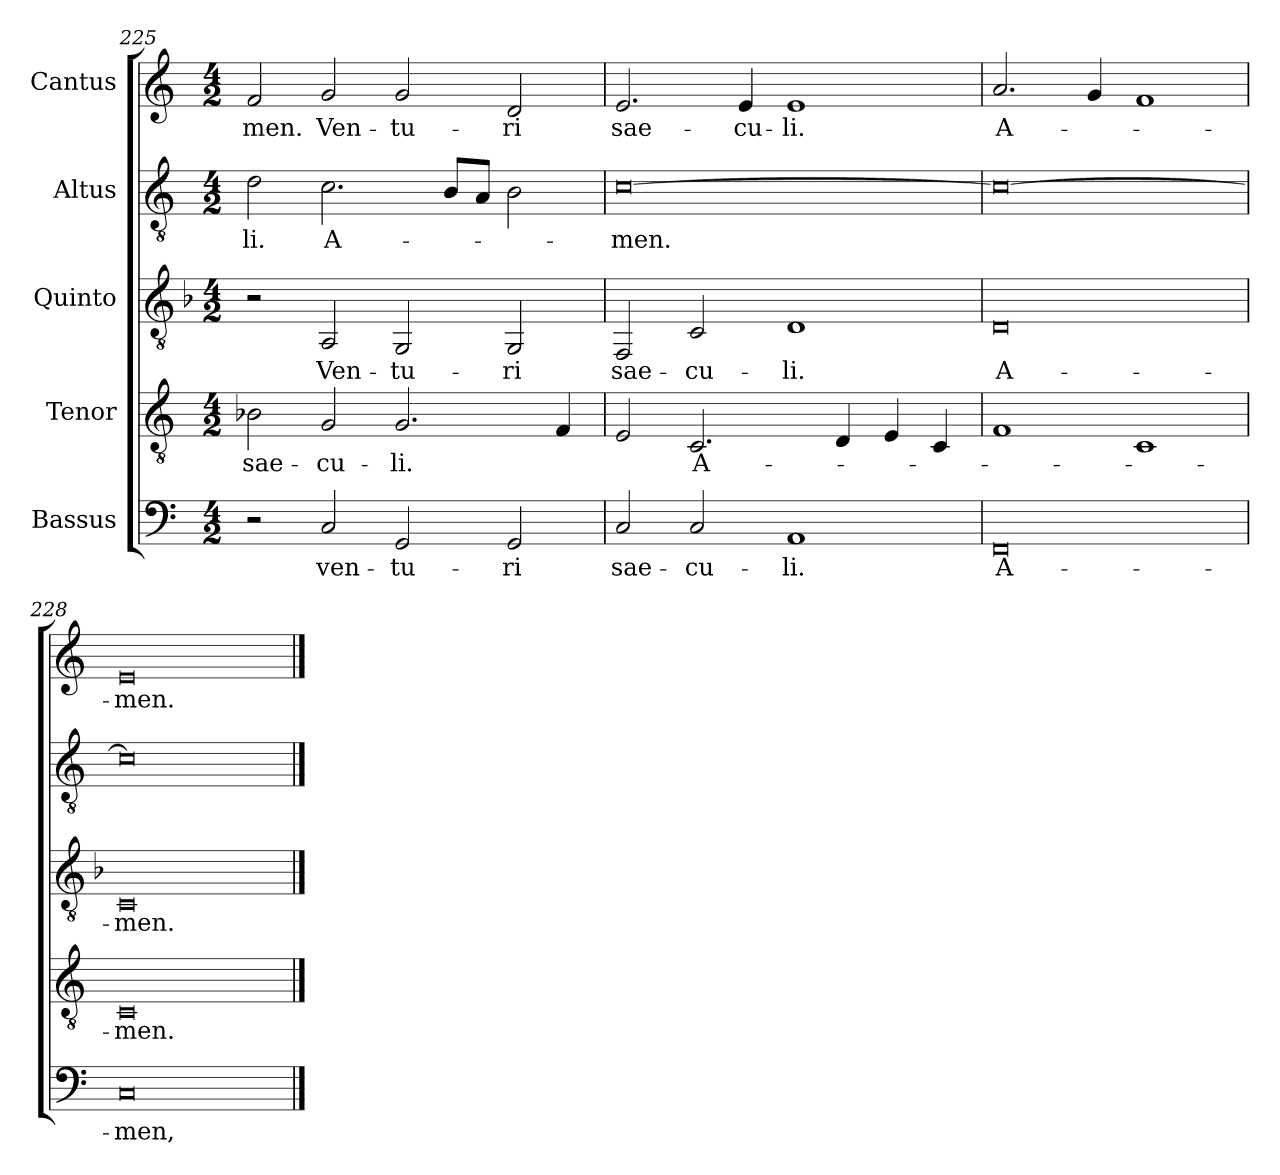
**kern	**text	**kern	**text	**kern	**text	**kern	**text	**kern	**text
*part5	*part5	*part4	*part4	*part3	*part3	*part2	*part2	*part1	*part1
*staff5	*staff5	*staff4	*staff4	*staff3	*staff3	*staff2	*staff2	*staff1	*staff1
*I"Bassus	*	*I"Tenor	*	*I"Quinto	*	*I"Altus	*	*I"Cantus	*
*clefF4	*	*clefGv2	*	*clefGv2	*	*clefGv2	*	*clefG2	*
*	*	*	*	*ITrd-4c-7	*	*	*	*	*
*k[]	*	*k[]	*	*k[]	*	*k[]	*	*k[]	*
*C:	*	*C:	*	*C:	*	*C:	*	*C:	*
*M4/2	*	*M4/2	*	*M4/2	*	*M4/2	*	*M4/2	*
=225	=225	=225	=225	=225	=225	=225	=225	=225	=225
!	!	!	!LO:LY:b:color=#000000	!	!	!	!	!	!
!	!	!	!	!	!	!	!LO:LY:b:color=#000000	!	!
!	!	!	!	!	!	!	!	!	!LO:LY:b:color=#000000
2r	.	2B-Xi\	sae-	2r	.	2di\	-li.	2fi/	-men.
!	!LO:LY:b:color=#000000	!	!	!	!	!	!	!	!
!	!	!	!LO:LY:b:color=#000000	!	!	!	!	!	!
!	!	!	!	!	!LO:LY:b:color=#000000	!	!	!	!
!	!	!	!	!	!	!	!LO:LY:b:color=#000000	!	!
!	!	!	!	!	!	!	!	!	!LO:LY:b:color=#000000
2Ci/	ven-	2Gi/	-cu-	2Ei/	Ven-	2.ci\	A-	2gi/	Ven-
!	!LO:LY:b:color=#000000	!	!	!	!	!	!	!	!
!	!	!	!LO:LY:b:color=#000000	!	!	!	!	!	!
!	!	!	!	!	!LO:LY:b:color=#000000	!	!	!	!
!	!	!	!	!	!	!	!	!	!LO:LY:b:color=#000000
2GGi/	-tu-	2.Gi/	-li.	2Di/	-tu-	.	.	2gi/	-tu-
.	.	.	.	.	.	8Bi/L	.	.	.
.	.	.	.	.	.	8Ai/J	.	.	.
!	!LO:LY:b:color=#000000	!	!	!	!	!	!	!	!
!	!	!	!	!	!LO:LY:b:color=#000000	!	!	!	!
!	!	!	!	!	!	!	!	!	!LO:LY:b:color=#000000
2GGi/	-ri	.	.	2Di/	-ri	2Bi\	.	2di/	-ri
.	.	4Fi/	.	.	.	.	.	.	.
=226	=226	=226	=226	=226	=226	=226	=226	=226	=226
!	!LO:LY:b:color=#000000	!	!	!	!	!	!	!	!
!	!	!	!	!	!LO:LY:b:color=#000000	!	!	!	!
!	!	!	!	!	!	!	!LO:LY:b:color=#000000	!	!
!	!	!	!	!	!	!	!	!	!LO:LY:b:color=#000000
2Ci/	sae-	2Ei/	.	2Ci/	sae-	[>0ci	-men.	2.ei/	sae-
!	!LO:LY:b:color=#000000	!	!	!	!	!	!	!	!
!	!	!	!LO:LY:b:color=#000000	!	!	!	!	!	!
!	!	!	!	!	!LO:LY:b:color=#000000	!	!	!	!
2Ci/	-cu-	2.Ci/	A-	2Gi/	-cu-	.	.	.	.
!	!	!	!	!	!	!	!	!	!LO:LY:b:color=#000000
.	.	.	.	.	.	.	.	4ei/	-cu-
!	!LO:LY:b:color=#000000	!	!	!	!	!	!	!	!
!	!	!	!	!	!LO:LY:b:color=#000000	!	!	!	!
!	!	!	!	!	!	!	!	!	!LO:LY:b:color=#000000
1AAi	-li.	.	.	1Ai	-li.	.	.	1ei	-li.
.	.	4Di/	.	.	.	.	.	.	.
.	.	4Ei/	.	.	.	.	.	.	.
.	.	4Ci/	.	.	.	.	.	.	.
=227	=227	=227	=227	=227	=227	=227	=227	=227	=227
!	!LO:LY:b:color=#000000	!	!	!	!	!	!	!	!
!	!	!	!	!	!LO:LY:b:color=#000000	!	!	!	!
!	!	!	!	!	!	!	!	!	!LO:LY:b:color=#000000
0FFi	A-	1Fi	.	0Ai	A-	0ci_>	.	2.ai/	A-
.	.	.	.	.	.	.	.	4gi/	.
.	.	1Ci	.	.	.	.	.	1fi	.
=228	=228	=228	=228	=228	=228	=228	=228	=228	=228
!	!LO:LY:b:color=#000000	!	!	!	!	!	!	!	!
!	!	!	!LO:LY:b:color=#000000	!	!	!	!	!	!
!	!	!	!	!	!LO:LY:b:color=#000000	!	!	!	!
!	!	!	!	!	!	!	!	!	!LO:LY:b:color=#000000
0Ci	-men,	0Ci	-men.	0Gi	-men.	0ci]	.	0ei	-men.
==	==	==	==	==	==	==	==	==	==
*-	*-	*-	*-	*-	*-	*-	*-	*-	*-
